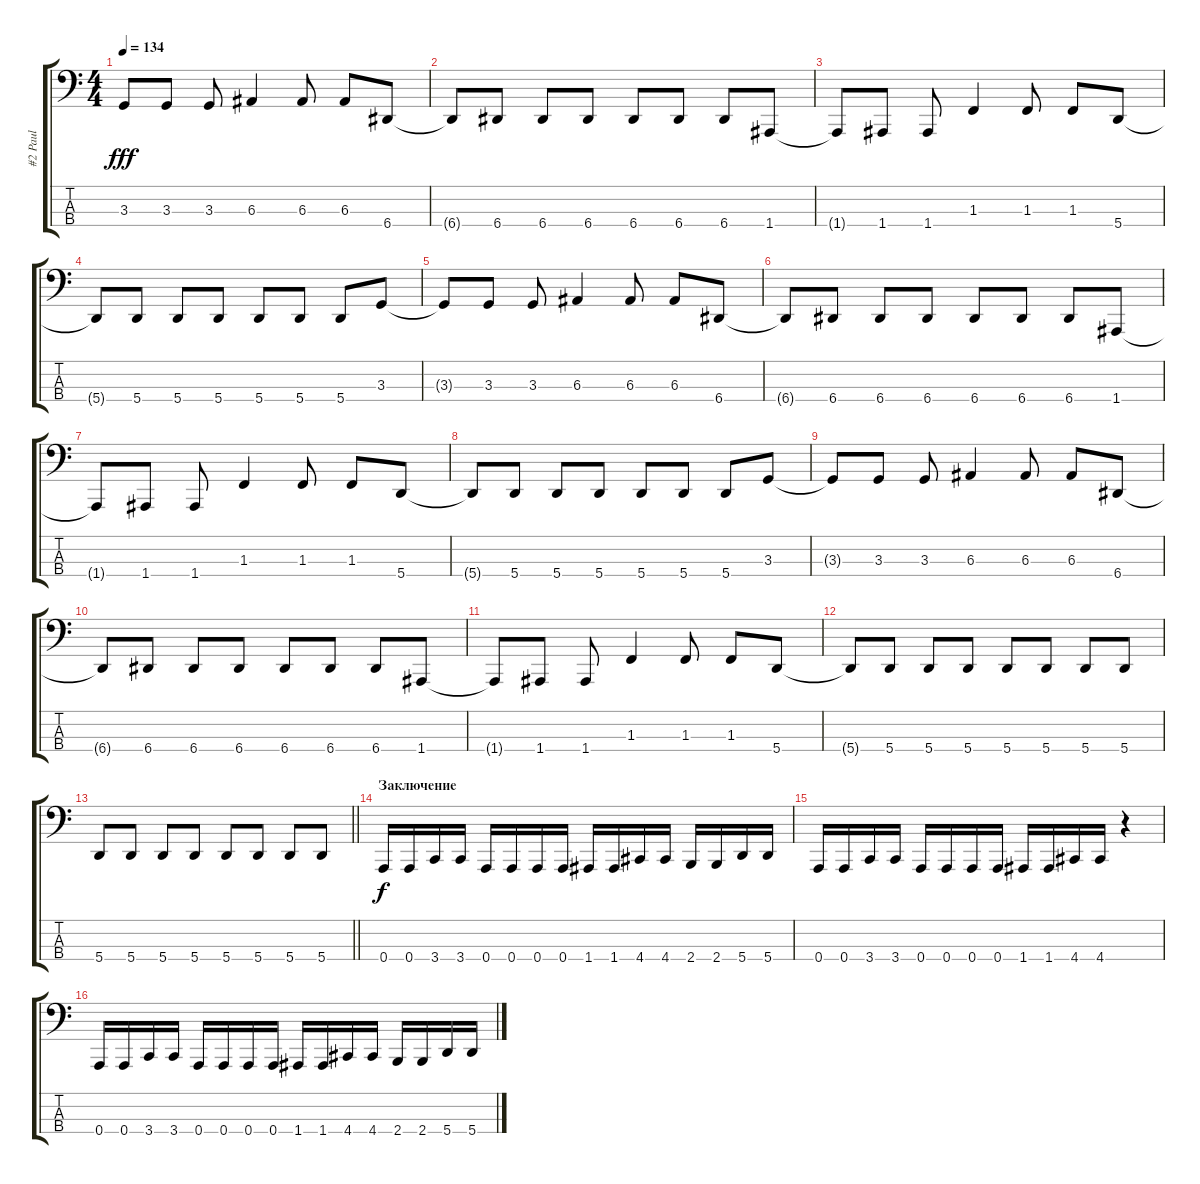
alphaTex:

\track ("#2 Paul" "#2 Paul") {instrument electricbasspick}
\staff {score tabs}
\tuning (D2 A1 E1 A0) {hide}
\ts (4 4)
\tempo 134
\clef f4
\ks c
3.3{t}.8{dy fff} 3.3.8 3.3.8 6.3.4 6.3.8 6.3.8 6.4.8 |
6.4{t}.8 6.4.8 6.4.8 6.4.8 6.4.8 6.4.8 6.4.8 1.4.8 |
1.4{t}.8 1.4.8 1.4.8 1.3.4 1.3.8 1.3.8 5.4.8 |
5.4{t}.8 5.4.8 5.4.8 5.4.8 5.4.8 5.4.8 5.4.8 3.3.8 |
3.3{t}.8 3.3.8 3.3.8 6.3.4 6.3.8 6.3.8 6.4.8 |
6.4{t}.8 6.4.8 6.4.8 6.4.8 6.4.8 6.4.8 6.4.8 1.4.8 |
1.4{t}.8 1.4.8 1.4.8 1.3.4 1.3.8 1.3.8 5.4.8 |
5.4{t}.8 5.4.8 5.4.8 5.4.8 5.4.8 5.4.8 5.4.8 3.3.8 |
3.3{t}.8 3.3.8 3.3.8 6.3.4 6.3.8 6.3.8 6.4.8 |
6.4{t}.8 6.4.8 6.4.8 6.4.8 6.4.8 6.4.8 6.4.8 1.4.8 |
1.4{t}.8 1.4.8 1.4.8 1.3.4 1.3.8 1.3.8 5.4.8 |
5.4{t}.8 5.4.8 5.4.8 5.4.8 5.4.8 5.4.8 5.4.8 5.4.8 |
\barLineRight lightlight
5.4.8 5.4.8 5.4.8 5.4.8 5.4.8 5.4.8 5.4.8 5.4.8 |
\section ("" "Заключение")
0.4.16{dy f} 0.4.16 3.4.16 3.4.16 0.4.16 0.4.16 0.4.16 0.4.16 1.4.16 1.4.16 4.4.16 4.4.16 2.4.16 2.4.16 5.4.16 5.4.16 |
0.4.16 0.4.16 3.4.16 3.4.16 0.4.16 0.4.16 0.4.16 0.4.16 1.4.16 1.4.16 4.4.16 4.4.16 r.4 |
0.4.16 0.4.16 3.4.16 3.4.16 0.4.16 0.4.16 0.4.16 0.4.16 1.4.16 1.4.16 4.4.16 4.4.16 2.4.16 2.4.16 5.4.16 5.4.16
